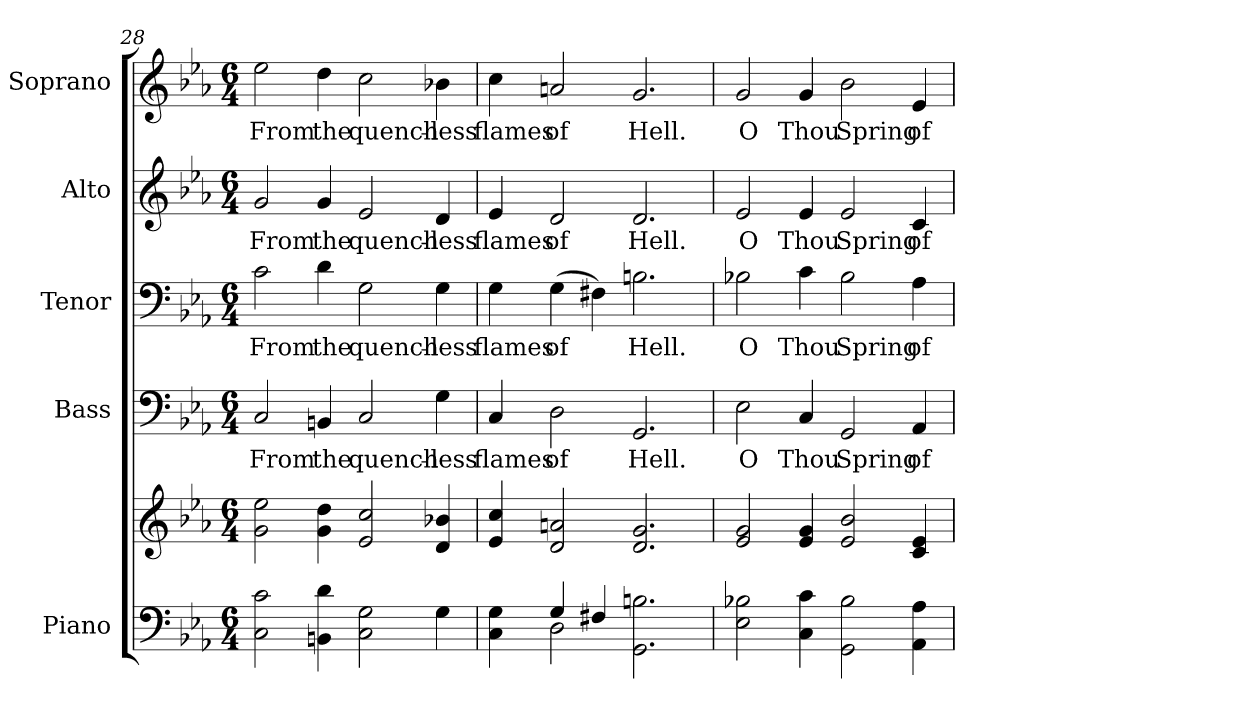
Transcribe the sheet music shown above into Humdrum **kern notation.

**kern	**kern	**kern	**text	**kern	**text	**kern	**text	**kern	**text
*part5	*part5	*part4	*part4	*part3	*part3	*part2	*part2	*part1	*part1
*staff6	*staff5	*staff4	*staff4	*staff3	*staff3	*staff2	*staff2	*staff1	*staff1
*I"Piano	*	*I"Bass	*	*I"Tenor	*	*I"Alto	*	*I"Soprano	*
*I'Pno.	*	*I'B.	*	*I'T.	*	*I'A.	*	*I'S.	*
*clefF4	*clefG2	*clefF4	*	*clefF4	*	*clefG2	*	*clefG2	*
*k[b-e-a-]	*k[b-e-a-]	*k[b-e-a-]	*	*k[b-e-a-]	*	*k[b-e-a-]	*	*k[b-e-a-]	*
*E-:	*E-:	*E-:	*	*E-:	*	*E-:	*	*E-:	*
*M6/4	*M6/4	*M6/4	*	*M6/4	*	*M6/4	*	*M6/4	*
=28	=28	=28	=28	=28	=28	=28	=28	=28	=28
!	!	!	!LO:LY:b:color=#000000	!	!	!	!	!	!
!	!	!	!	!	!LO:LY:b:color=#000000	!	!	!	!
!	!	!	!	!	!	!	!LO:LY:b:color=#000000	!	!
!	!	!	!	!	!	!	!	!	!LO:LY:b:color=#000000
2Ci\ 2ci	2gi\ 2ee-i	2Ci/	From	2ci\	From	2gi/	From	2ee-i\	From
!	!	!	!LO:LY:b:color=#000000	!	!	!	!	!	!
!	!	!	!	!	!LO:LY:b:color=#000000	!	!	!	!
!	!	!	!	!	!	!	!LO:LY:b:color=#000000	!	!
!	!	!	!	!	!	!	!	!	!LO:LY:b:color=#000000
4BBni\ 4di	4gi\ 4ddi	4BBni/	the	4di\	the	4gi/	the	4ddi\	the
!	!	!	!LO:LY:b:color=#000000	!	!	!	!	!	!
!	!	!	!	!	!LO:LY:b:color=#000000	!	!	!	!
!	!	!	!	!	!	!	!LO:LY:b:color=#000000	!	!
!	!	!	!	!	!	!	!	!	!LO:LY:b:color=#000000
2Ci\ 2Gi	2e-i/ 2cci	2Ci/	quench-	2Gi\	quench-	2e-i/	quench-	2cci\	quench-
!	!	!	!LO:LY:b:color=#000000	!	!	!	!	!	!
!	!	!	!	!	!LO:LY:b:color=#000000	!	!	!	!
!	!	!	!	!	!	!	!LO:LY:b:color=#000000	!	!
!	!	!	!	!	!	!	!	!	!LO:LY:b:color=#000000
4Gi\	4di/ 4b-Xi	4Gi\	-less	4Gi\	-less	4di/	-less	4b-Xi\	-less
!!LO:LB:g=z
=29	=29	=29	=29	=29	=29	=29	=29	=29	=29
*^	*	*	*	*	*	*	*	*	*
!	!	!	!	!LO:LY:b:color=#000000	!	!	!	!	!	!
!	!	!	!	!	!	!LO:LY:b:color=#000000	!	!	!	!
!	!	!	!	!	!	!	!	!LO:LY:b:color=#000000	!	!
!	!	!	!	!	!	!	!	!	!	!LO:LY:b:color=#000000
4Ci\ 4Gi	4ryy	4e-i/ 4cci	4Ci/	flames	4Gi\	flames	4e-i/	flames	4cci\	flames
!	!	!	!	!LO:LY:b:color=#000000	!	!	!	!	!	!
!	!	!	!	!	!	!LO:LY:b:color=#000000	!	!	!	!
!	!	!	!	!	!	!	!	!LO:LY:b:color=#000000	!	!
!	!	!	!	!	!	!	!	!	!	!LO:LY:b:color=#000000
4Gi/	2Di\	2di/ 2ani	2Di\	of	(4Gi\	of	2di/	of	2ani/	of
4F#Xi/	.	.	.	.	4F#Xi\)	.	.	.	.	.
!	!	!	!	!LO:LY:b:color=#000000	!	!	!	!	!	!
!	!	!	!	!	!	!LO:LY:b:color=#000000	!	!	!	!
!	!	!	!	!	!	!	!	!LO:LY:b:color=#000000	!	!
!	!	!	!	!	!	!	!	!	!	!LO:LY:b:color=#000000
2.GGi\ 2.Bni	2.ryy	2.di/ 2.gi	2.GGi/	Hell.	2.Bni\	Hell.	2.di/	Hell.	2.gi/	Hell.
*v	*v	*	*	*	*	*	*	*	*	*
=30	=30	=30	=30	=30	=30	=30	=30	=30	=30
*^	*	*	*	*	*	*	*	*	*
!	!	!	!	!LO:LY:b:color=#000000	!	!	!	!	!	!
*v	*v	*	*	*	*	*	*	*	*	*
*^	*	*	*	*	*	*	*	*	*
!	!	!	!	!	!	!LO:LY:b:color=#000000	!	!	!	!
*v	*v	*	*	*	*	*	*	*	*	*
*^	*	*	*	*	*	*	*	*	*
!	!	!	!	!	!	!	!	!LO:LY:b:color=#000000	!	!
*v	*v	*	*	*	*	*	*	*	*	*
*^	*	*	*	*	*	*	*	*	*
!	!	!	!	!	!	!	!	!	!	!LO:LY:b:color=#000000
*v	*v	*	*	*	*	*	*	*	*	*
2E-i\ 2B-Xi	2e-i/ 2gi	2E-i\	O	2B-Xi\	O	2e-i/	O	2gi/	O
!	!	!	!LO:LY:b:color=#000000	!	!	!	!	!	!
!	!	!	!	!	!LO:LY:b:color=#000000	!	!	!	!
!	!	!	!	!	!	!	!LO:LY:b:color=#000000	!	!
!	!	!	!	!	!	!	!	!	!LO:LY:b:color=#000000
4Ci\ 4ci	4e-i/ 4gi	4Ci/	Thou	4ci\	Thou	4e-i/	Thou	4gi/	Thou
!	!	!	!LO:LY:b:color=#000000	!	!	!	!	!	!
!	!	!	!	!	!LO:LY:b:color=#000000	!	!	!	!
!	!	!	!	!	!	!	!LO:LY:b:color=#000000	!	!
!	!	!	!	!	!	!	!	!	!LO:LY:b:color=#000000
2GGi\ 2B-i	2e-i/ 2b-i	2GGi/	Spring	2B-i\	Spring	2e-i/	Spring	2b-i\	Spring
!	!	!	!LO:LY:b:color=#000000	!	!	!	!	!	!
!	!	!	!	!	!LO:LY:b:color=#000000	!	!	!	!
!	!	!	!	!	!	!	!LO:LY:b:color=#000000	!	!
!	!	!	!	!	!	!	!	!	!LO:LY:b:color=#000000
4AA-i\ 4A-i	4ci/ 4e-i	4AA-i/	of	4A-i\	of	4ci/	of	4e-i/	of
=	=	=	=	=	=	=	=	=	=
*-	*-	*-	*-	*-	*-	*-	*-	*-	*-
